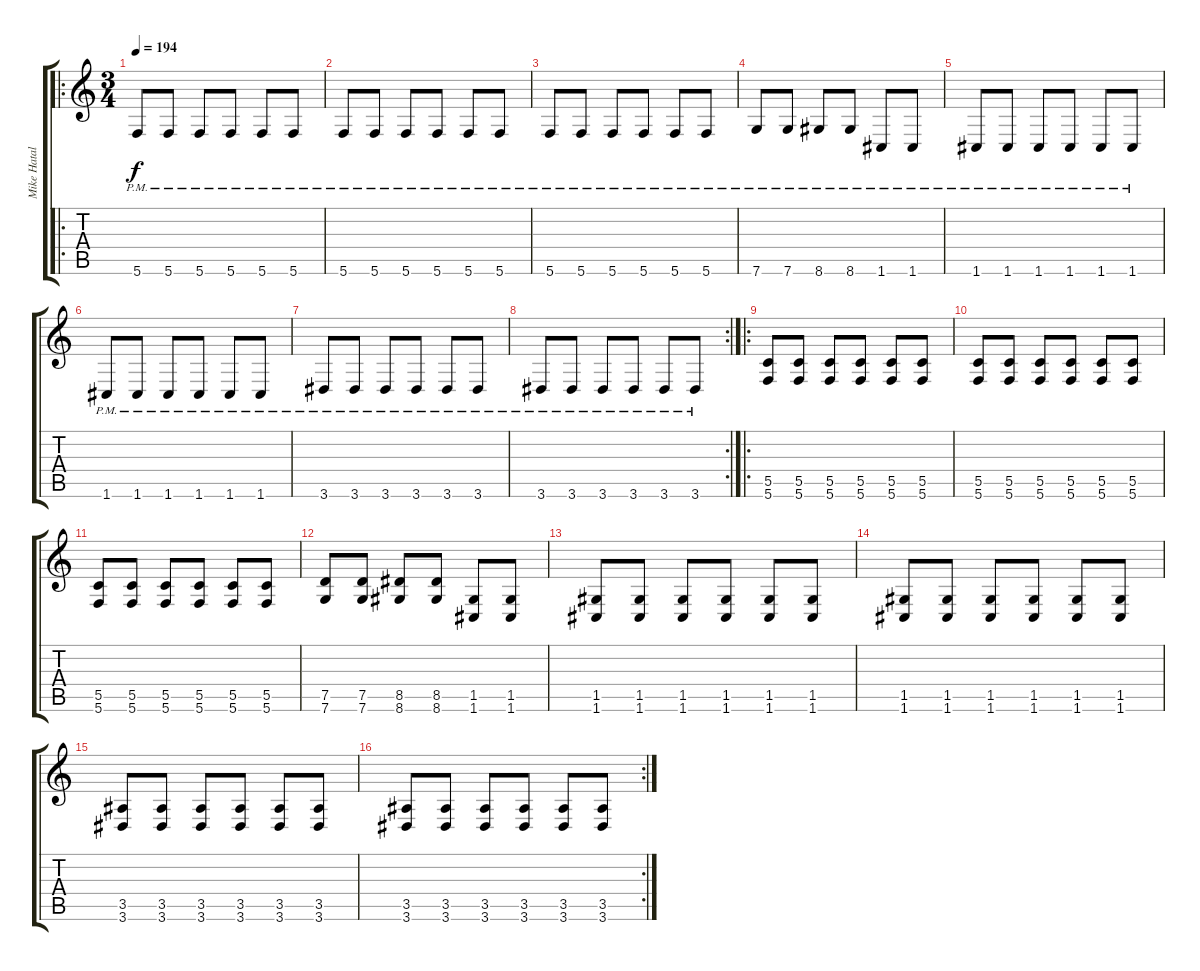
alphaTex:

\track ("Mike Hatalak" "Mike Hatal") {instrument distortionguitar}
\staff {score tabs}
\tuning (D4 A3 F3 C3 G2 C2) {hide}
\ro
\ts (3 4)
\tempo 194
\clef g2
\ks c
5.6{pm}.8{dy f} 5.6{pm}.8 5.6{pm}.8 5.6{pm}.8 5.6{pm}.8 5.6{pm}.8 |
5.6{pm}.8 5.6{pm}.8 5.6{pm}.8 5.6{pm}.8 5.6{pm}.8 5.6{pm}.8 |
5.6{pm}.8 5.6{pm}.8 5.6{pm}.8 5.6{pm}.8 5.6{pm}.8 5.6{pm}.8 |
7.6{pm}.8 7.6{pm}.8 8.6{pm}.8 8.6{pm}.8 1.6{pm}.8 1.6{pm}.8 |
1.6{pm}.8 1.6{pm}.8 1.6{pm}.8 1.6{pm}.8 1.6{pm}.8 1.6{pm}.8 |
1.6{pm}.8 1.6{pm}.8 1.6{pm}.8 1.6{pm}.8 1.6{pm}.8 1.6{pm}.8 |
3.6{pm}.8 3.6{pm}.8 3.6{pm}.8 3.6{pm}.8 3.6{pm}.8 3.6{pm}.8 |
\rc 2
3.6{pm}.8 3.6{pm}.8 3.6{pm}.8 3.6{pm}.8 3.6{pm}.8 3.6{pm}.8 |
\ro
(5.5 5.6).8 (5.5 5.6).8 (5.5 5.6).8 (5.5 5.6).8 (5.5 5.6).8 (5.5 5.6).8 |
(5.5 5.6).8 (5.5 5.6).8 (5.5 5.6).8 (5.5 5.6).8 (5.5 5.6).8 (5.5 5.6).8 |
(5.5 5.6).8 (5.5 5.6).8 (5.5 5.6).8 (5.5 5.6).8 (5.5 5.6).8 (5.5 5.6).8 |
(7.5 7.6).8 (7.5 7.6).8 (8.5 8.6).8 (8.5 8.6).8 (1.5 1.6).8 (1.5 1.6).8 |
(1.5 1.6).8 (1.5 1.6).8 (1.5 1.6).8 (1.5 1.6).8 (1.5 1.6).8 (1.5 1.6).8 |
(1.5 1.6).8 (1.5 1.6).8 (1.5 1.6).8 (1.5 1.6).8 (1.5 1.6).8 (1.5 1.6).8 |
(3.5 3.6).8 (3.5 3.6).8 (3.5 3.6).8 (3.5 3.6).8 (3.5 3.6).8 (3.5 3.6).8 |
\rc 2
(3.5 3.6).8 (3.5 3.6).8 (3.5 3.6).8 (3.5 3.6).8 (3.5 3.6).8 (3.5 3.6).8
